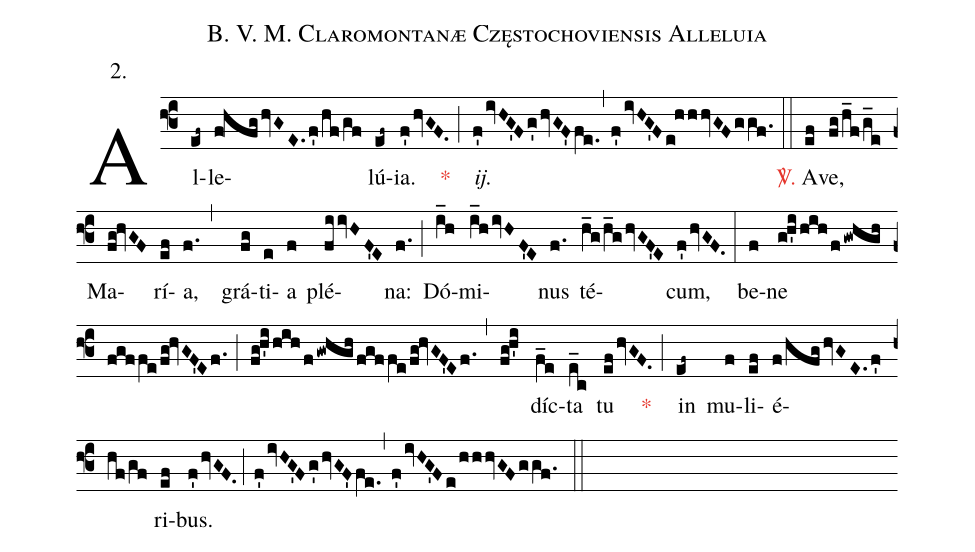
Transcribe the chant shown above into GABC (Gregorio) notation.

name: B. V. M. Claromontanæ Częstochoviensis Alleluia;
annotation: 2.;
%%
(f3) Al(ef~)le(f!hfghvGE.f'/hf/gf)lú(ef~)ia.(f'hvGF.) <c>*</c>(;) <i>ij.</i>(f'ivHG'Fg'hvGF'fe.,f'ivHG'Fe!hhhvGFggf.) (::)
<c><sp>V/</sp>.</c> A(ef)ve,(fg/h_f/g_e) Ma(fg!hvGF)rí(ef)a,(f.,) grá(fg)ti(e)a(f) plé(fiivHF'E)na:(f.) (;) Dó(i_h)mi(i_hivHF'E)nus(f.)
té(h_g/h_ghvGF'E)cum,(f'hvGF.) (:) be(f)ne(gh'i/hih/fgwhgh/fgffe/fg!hvGF'Ef.;fg!h'i/hih/fgwhgh/fgffe/fg!hvGF'Ef.,fg!h'i)
díc(f_e)ta(e_c) tu(efhvGF.) <c>*</c>(;) in(ef~) mu(f)li(ef)é(f/hfghvGE.f'/hf/gf)ri(ef)bus.(f'hvGF.;f'ivHG'Fg'hvGF'fe.,f'ivHG'Fe/hhhvGFggf.::)
